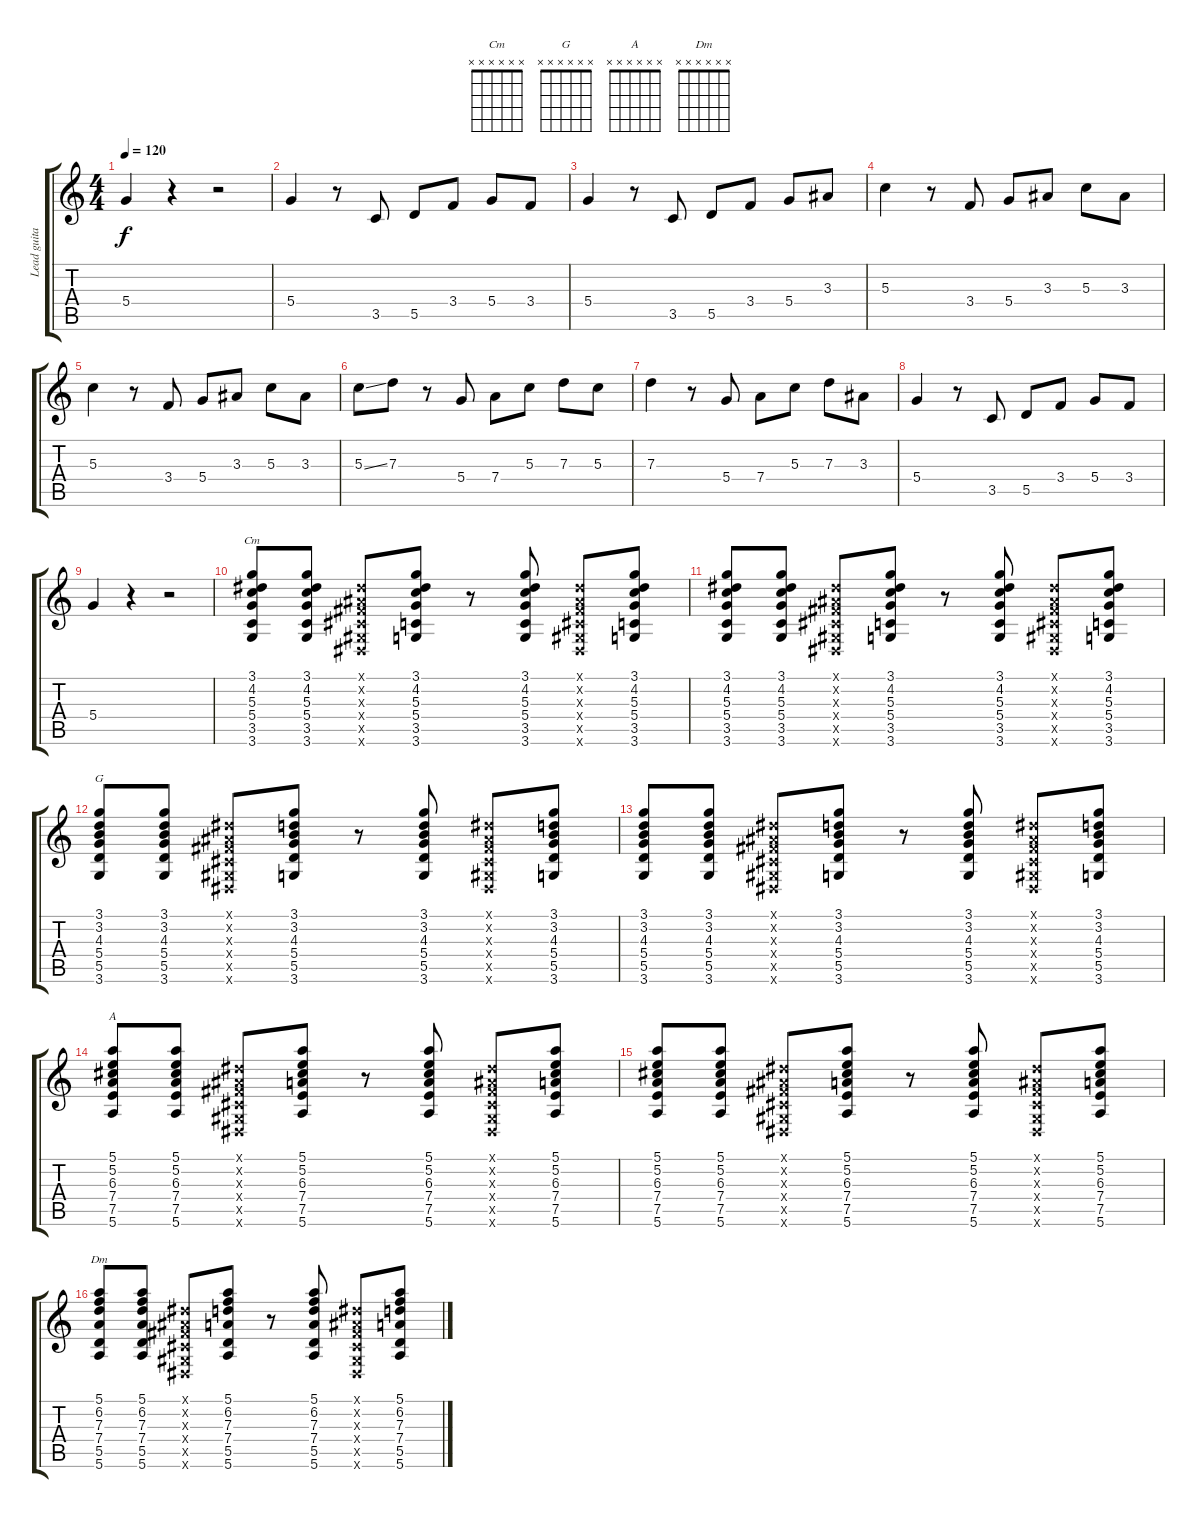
\track ("Lead guitar" "Lead guita") {instrument electricguitarclean}
\staff {score tabs}
\tuning (E4 B3 G3 D3 A2 E2) {hide}
\chord ("Cm" x x x x x x) {firstfret 0}
\chord ("G" x x x x x x) {firstfret 0}
\chord ("A" x x x x x x) {firstfret 0}
\chord ("Dm" x x x x x x) {firstfret 0}
\ts (4 4)
\tempo 120
\clef g2
\ks c
5.4.4{dy f} r.4 r.2 |
5.4.4 r.8 3.5.8 5.5.8 3.4.8 5.4.8 3.4.8 |
5.4.4 r.8 3.5.8 5.5.8 3.4.8 5.4.8 3.3.8 |
5.3.4 r.8 3.4.8 5.4.8 3.3.8 5.3.8 3.3.8 |
5.3.4 r.8 3.4.8 5.4.8 3.3.8 5.3.8 3.3.8 |
5.3{ss}.8 7.3.8 r.8 5.4.8 7.4.8 5.3.8 7.3.8 5.3.8 |
7.3.4 r.8 5.4.8 7.4.8 5.3.8 7.3.8 3.3.8 |
5.4.4 r.8 3.5.8 5.5.8 3.4.8 5.4.8 3.4.8 |
5.4.4 r.4 r.2 |
(3.1 4.2 5.3 5.4 3.5 3.6).8{ch "Cm"} (3.1 4.2 5.3 5.4 3.5 3.6).8 (-1.1{x} -1.2{x} -1.3{x} -1.4{x} -1.5{x} -1.6{x}).8 (3.1 4.2 5.3 5.4 3.5 3.6).8 r.8 (3.1 4.2 5.3 5.4 3.5 3.6).8 (-1.1{x} -1.2{x} -1.3{x} -1.4{x} -1.5{x} -1.6{x}).8 (3.1 4.2 5.3 5.4 3.5 3.6).8 |
(3.1 4.2 5.3 5.4 3.5 3.6).8 (3.1 4.2 5.3 5.4 3.5 3.6).8 (-1.1{x} -1.2{x} -1.3{x} -1.4{x} -1.5{x} -1.6{x}).8 (3.1 4.2 5.3 5.4 3.5 3.6).8 r.8 (3.1 4.2 5.3 5.4 3.5 3.6).8 (-1.1{x} -1.2{x} -1.3{x} -1.4{x} -1.5{x} -1.6{x}).8 (3.1 4.2 5.3 5.4 3.5 3.6).8 |
(3.1 3.2 4.3 5.4 5.5 3.6).8{ch "G"} (3.1 3.2 4.3 5.4 5.5 3.6).8 (-1.1{x} -1.2{x} -1.3{x} -1.4{x} -1.5{x} -1.6{x}).8 (3.1 3.2 4.3 5.4 5.5 3.6).8 r.8 (3.1 3.2 4.3 5.4 5.5 3.6).8 (-1.1{x} -1.2{x} -1.3{x} -1.4{x} -1.5{x} -1.6{x}).8 (3.1 3.2 4.3 5.4 5.5 3.6).8 |
(3.1 3.2 4.3 5.4 5.5 3.6).8 (3.1 3.2 4.3 5.4 5.5 3.6).8 (-1.1{x} -1.2{x} -1.3{x} -1.4{x} -1.5{x} -1.6{x}).8 (3.1 3.2 4.3 5.4 5.5 3.6).8 r.8 (3.1 3.2 4.3 5.4 5.5 3.6).8 (-1.1{x} -1.2{x} -1.3{x} -1.4{x} -1.5{x} -1.6{x}).8 (3.1 3.2 4.3 5.4 5.5 3.6).8 |
(5.1 5.2 6.3 7.4 7.5 5.6).8{ch "A"} (5.1 5.2 6.3 7.4 7.5 5.6).8 (-1.1{x} -1.2{x} -1.3{x} -1.4{x} -1.5{x} -1.6{x}).8 (5.1 5.2 6.3 7.4 7.5 5.6).8 r.8 (5.1 5.2 6.3 7.4 7.5 5.6).8 (-1.1{x} -1.2{x} -1.3{x} -1.4{x} -1.5{x} -1.6{x}).8 (5.1 5.2 6.3 7.4 7.5 5.6).8 |
(5.1 5.2 6.3 7.4 7.5 5.6).8 (5.1 5.2 6.3 7.4 7.5 5.6).8 (-1.1{x} -1.2{x} -1.3{x} -1.4{x} -1.5{x} -1.6{x}).8 (5.1 5.2 6.3 7.4 7.5 5.6).8 r.8 (5.1 5.2 6.3 7.4 7.5 5.6).8 (-1.1{x} -1.2{x} -1.3{x} -1.4{x} -1.5{x} -1.6{x}).8 (5.1 5.2 6.3 7.4 7.5 5.6).8 |
(5.1 6.2 7.3 7.4 5.5 5.6).8{ch "Dm"} (5.1 6.2 7.3 7.4 5.5 5.6).8 (-1.1{x} -1.2{x} -1.3{x} -1.4{x} -1.5{x} -1.6{x}).8 (5.1 6.2 7.3 7.4 5.5 5.6).8 r.8 (5.1 6.2 7.3 7.4 5.5 5.6).8 (-1.1{x} -1.2{x} -1.3{x} -1.4{x} -1.5{x} -1.6{x}).8 (5.1 6.2 7.3 7.4 5.5 5.6).8
